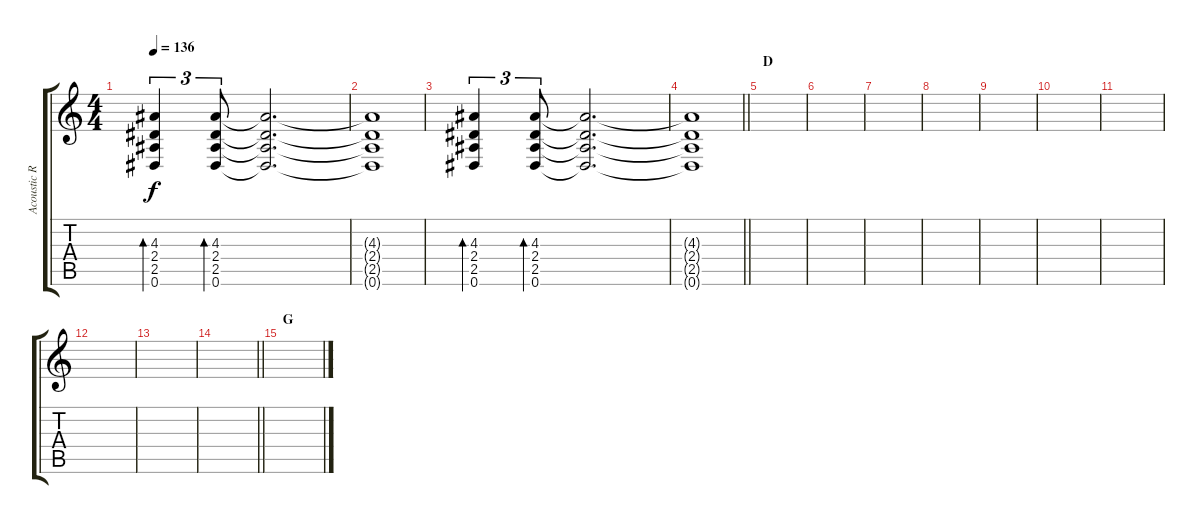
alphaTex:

\track ("Acoustic R" "Acoustic R") {instrument acousticguitarsteel}
\staff {score tabs}
\tuning (Eb4 Bb3 Gb3 Db3 Ab2 Eb2) {hide}
\ts (4 4)
\tempo 136
\clef g2
\ks c
(4.3 2.4 2.5 0.6).4{tu (3 2) bd 120 dy f} (4.3 2.4 2.5 0.6).8{tu (3 2) bd 120} (4.3{t} 2.4{t} 2.5{t} 0.6{t}).2{d} |
(4.3{t} 2.4{t} 2.5{t} 0.6{t}).1 |
(4.3 2.4 2.5 0.6).4{tu (3 2) bd 120} (4.3 2.4 2.5 0.6).8{tu (3 2) bd 120} (4.3{t} 2.4{t} 2.5{t} 0.6{t}).2{d} |
\barLineRight lightlight
(4.3{t} 2.4{t} 2.5{t} 0.6{t}).1 |
\section ("" "D")
|
|
|
|
|
|
|
|
|
\barLineRight lightlight
|
\section ("" "G")
